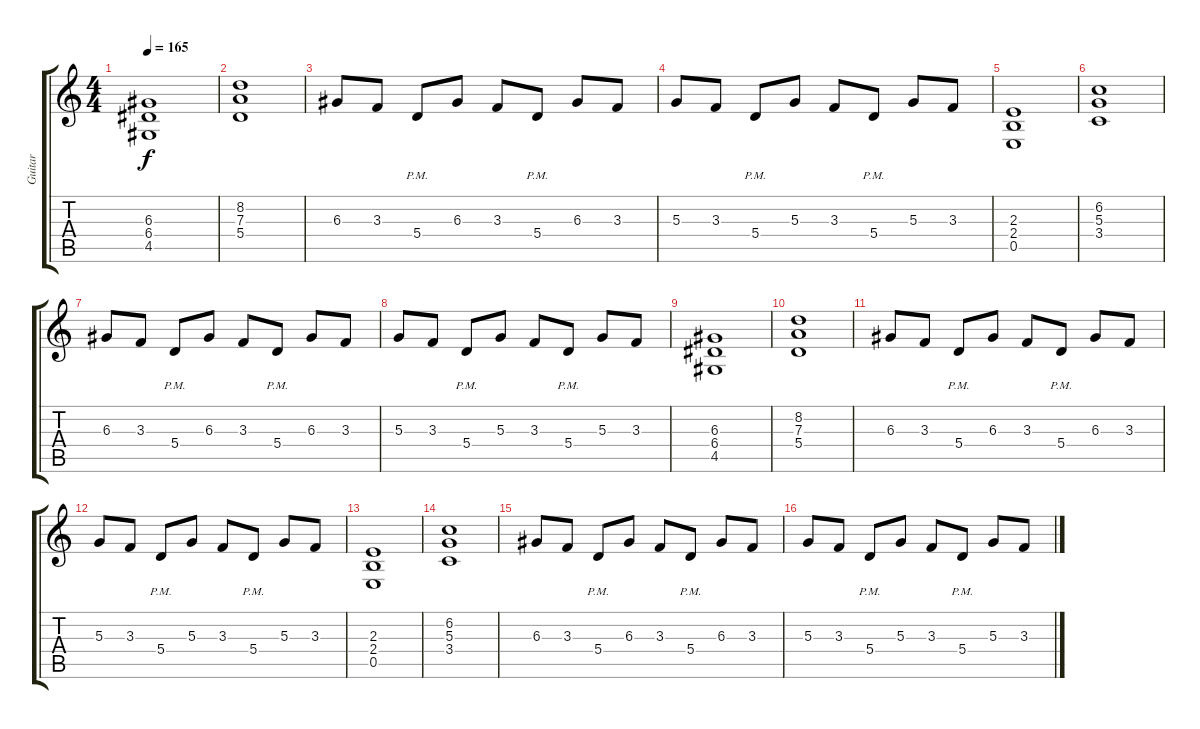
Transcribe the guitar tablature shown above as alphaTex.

\track ("Guitar" "Guitar") {instrument distortionguitar}
\staff {score tabs}
\tuning (B3 Gb3 D3 A2 E2 B1) {hide}
\ts (4 4)
\tempo 165
\clef g2
\ks c
(6.3 6.4 4.5).1{dy f instrument distortionguitar} |
(8.2 7.3 5.4).1 |
6.3.8 3.3.8 5.4{pm}.8 6.3.8 3.3.8 5.4{pm}.8 6.3.8 3.3.8 |
5.3.8 3.3.8 5.4{pm}.8 5.3.8 3.3.8 5.4{pm}.8 5.3.8 3.3.8 |
(2.3 2.4 0.5).1 |
(6.2 5.3 3.4).1 |
6.3.8 3.3.8 5.4{pm}.8 6.3.8 3.3.8 5.4{pm}.8 6.3.8 3.3.8 |
5.3.8 3.3.8 5.4{pm}.8 5.3.8 3.3.8 5.4{pm}.8 5.3.8 3.3.8 |
(6.3 6.4 4.5).1 |
(8.2 7.3 5.4).1 |
6.3.8 3.3.8 5.4{pm}.8 6.3.8 3.3.8 5.4{pm}.8 6.3.8 3.3.8 |
5.3.8 3.3.8 5.4{pm}.8 5.3.8 3.3.8 5.4{pm}.8 5.3.8 3.3.8 |
(2.3 2.4 0.5).1 |
(6.2 5.3 3.4).1 |
6.3.8 3.3.8 5.4{pm}.8 6.3.8 3.3.8 5.4{pm}.8 6.3.8 3.3.8 |
5.3.8 3.3.8 5.4{pm}.8 5.3.8 3.3.8 5.4{pm}.8 5.3.8 3.3.8
